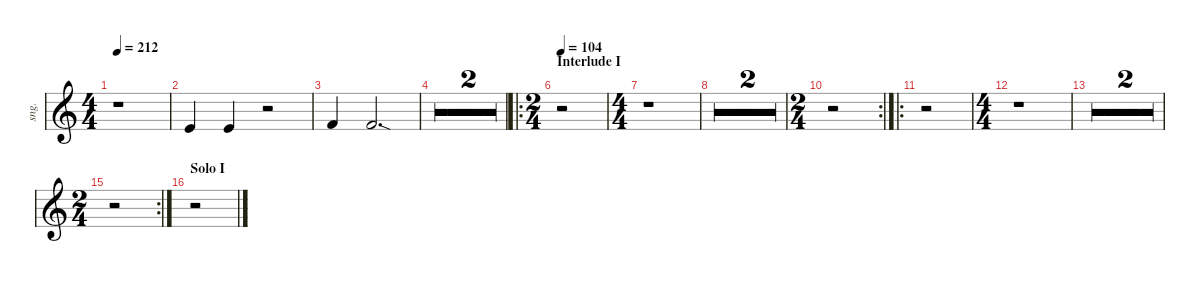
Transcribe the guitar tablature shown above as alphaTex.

\defaultSystemsLayout 4
\hideDynamics
\bracketExtendMode nobrackets
\track ("Vocals" "sng.") {defaultSystemsLayout 4 multiBarRest instrument voiceoohs}
\staff {score}
\tuning (E4 B3 G3 D3 A2 E2)
\ts (4 4)
\tempo 212
\clef g2
\ks c
r.1{dy mf} |
5.2.4 5.2.4 r.2 |
6.2.4 6.2{sod}.2{d} |
r.1 |
r.1 |
\ro
\ts (2 4)
\beaming (8 2 2)
\section ("" "Interlude I")
\tempo 104
r.2 |
\ts (4 4)
\beaming (8 2 2 2 2)
r.1 |
r.1 |
r.1 |
\rc 2
\ts (2 4)
\beaming (8 2 2)
r.2 |
\ro
r.2 |
\ts (4 4)
\beaming (8 2 2 2 2)
r.1 |
r.1 |
r.1 |
\rc 2
\ts (2 4)
\beaming (8 2 2)
r.2 |
\section ("" "Solo I")
r.2
